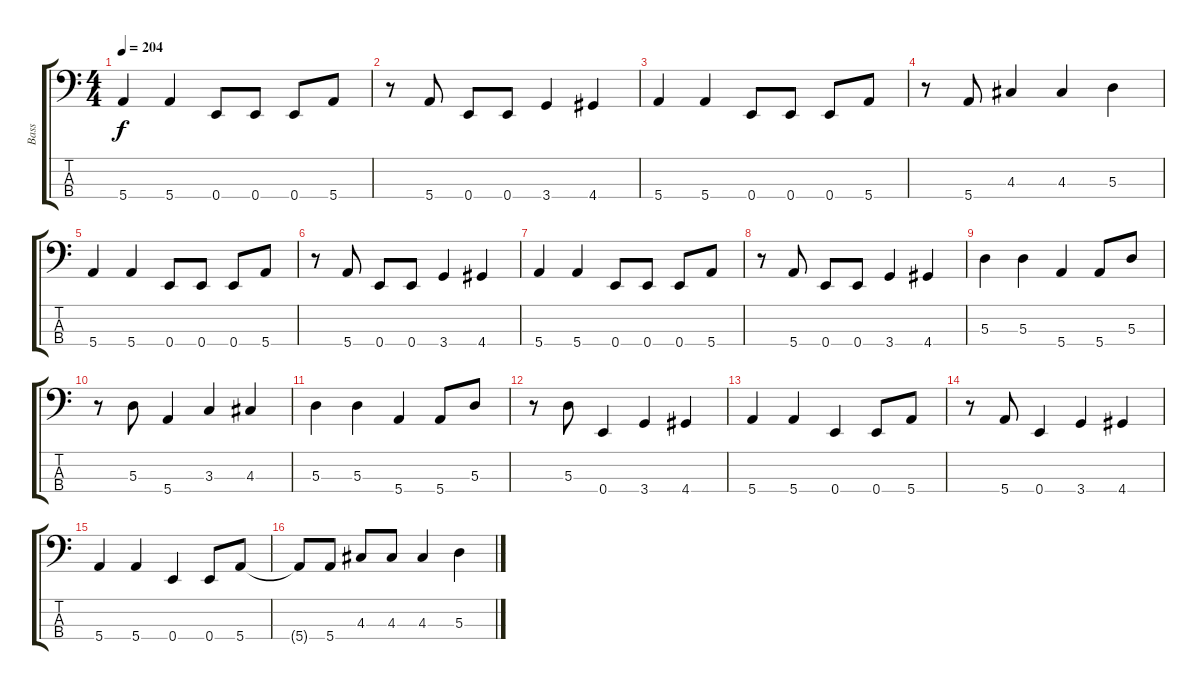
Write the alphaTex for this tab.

\track ("Bass" "Bass") {instrument electricbassfinger}
\staff {score tabs}
\tuning (G2 D2 A1 E1) {hide}
\ts (4 4)
\tempo 204
\clef f4
\ks c
5.4.4{dy f} 5.4.4 0.4.8 0.4.8 0.4.8 5.4.8 |
r.8 5.4.8 0.4.8 0.4.8 3.4.4 4.4.4 |
5.4.4 5.4.4 0.4.8 0.4.8 0.4.8 5.4.8 |
r.8 5.4.8 4.3.4 4.3.4 5.3.4 |
5.4.4 5.4.4 0.4.8 0.4.8 0.4.8 5.4.8 |
r.8 5.4.8 0.4.8 0.4.8 3.4.4 4.4.4 |
5.4.4 5.4.4 0.4.8 0.4.8 0.4.8 5.4.8 |
r.8 5.4.8 0.4.8 0.4.8 3.4.4 4.4.4 |
5.3.4 5.3.4 5.4.4 5.4.8 5.3.8 |
r.8 5.3.8 5.4.4 3.3.4 4.3.4 |
5.3.4 5.3.4 5.4.4 5.4.8 5.3.8 |
r.8 5.3.8 0.4.4 3.4.4 4.4.4 |
5.4.4 5.4.4 0.4.4 0.4.8 5.4.8 |
r.8 5.4.8 0.4.4 3.4.4 4.4.4 |
5.4.4 5.4.4 0.4.4 0.4.8 5.4.8 |
5.4{t}.8 5.4.8 4.3.8 4.3.8 4.3.4 5.3.4
